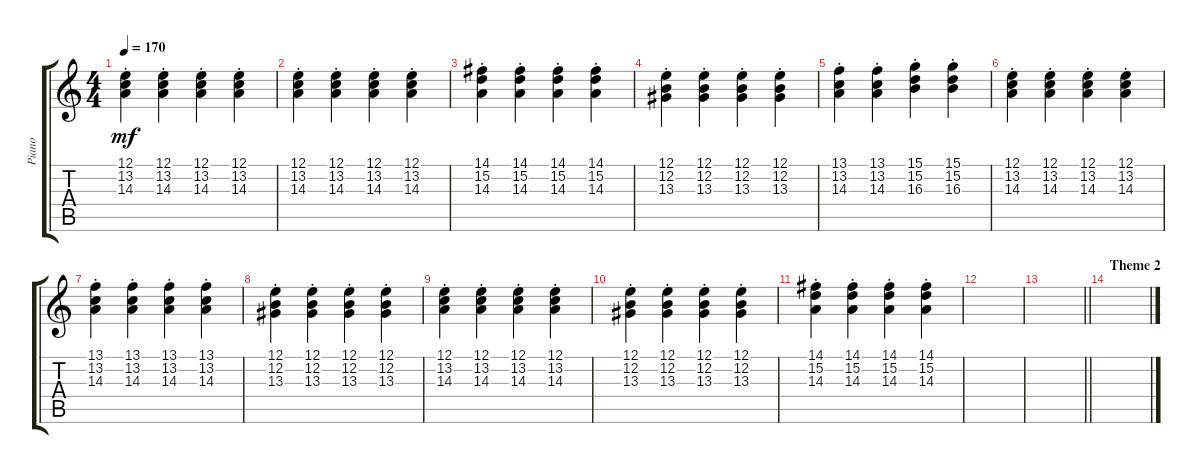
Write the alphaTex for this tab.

\track ("Piano" "Piano") {instrument honkytonkpiano}
\staff {score tabs}
\tuning (E4 B3 G3 D3 A2 E2) {hide}
\ts (4 4)
\tempo 170
\clef g2
\ks aminor
(12.1{st} 13.2{st} 14.3{st}).4{dy mf} (12.1{st} 13.2{st} 14.3{st}).4 (12.1{st} 13.2{st} 14.3{st}).4 (12.1{st} 13.2{st} 14.3{st}).4 |
(12.1{st} 13.2{st} 14.3{st}).4 (12.1{st} 13.2{st} 14.3{st}).4 (12.1{st} 13.2{st} 14.3{st}).4 (12.1{st} 13.2{st} 14.3{st}).4 |
(14.1{st} 15.2{st} 14.3{st}).4 (14.1{st} 15.2{st} 14.3{st}).4 (14.1{st} 15.2{st} 14.3{st}).4 (14.1{st} 15.2{st} 14.3{st}).4 |
(12.1{st} 12.2{st} 13.3{st}).4 (12.1{st} 12.2{st} 13.3{st}).4 (12.1{st} 12.2{st} 13.3{st}).4 (12.1{st} 12.2{st} 13.3{st}).4 |
(13.1{st} 13.2{st} 14.3{st}).4 (13.1{st} 13.2{st} 14.3{st}).4 (15.1{st} 15.2{st} 16.3{st}).4 (15.1{st} 15.2{st} 16.3{st}).4 |
(12.1{st} 13.2{st} 14.3{st}).4 (12.1{st} 13.2{st} 14.3{st}).4 (12.1{st} 13.2{st} 14.3{st}).4 (12.1{st} 13.2{st} 14.3{st}).4 |
(13.1{st} 13.2{st} 14.3{st}).4 (13.1{st} 13.2{st} 14.3{st}).4 (13.1{st} 13.2{st} 14.3{st}).4 (13.1{st} 13.2{st} 14.3{st}).4 |
(12.1{st} 12.2{st} 13.3{st}).4 (12.1{st} 12.2{st} 13.3{st}).4 (12.1{st} 12.2{st} 13.3{st}).4 (12.1{st} 12.2{st} 13.3{st}).4 |
(12.1{st} 13.2{st} 14.3{st}).4 (12.1{st} 13.2{st} 14.3{st}).4 (12.1{st} 13.2{st} 14.3{st}).4 (12.1{st} 13.2{st} 14.3{st}).4 |
(12.1{st} 12.2{st} 13.3{st}).4 (12.1{st} 12.2{st} 13.3{st}).4 (12.1{st} 12.2{st} 13.3{st}).4 (12.1{st} 12.2{st} 13.3{st}).4 |
(14.1{st} 15.2{st} 14.3{st}).4 (14.1{st} 15.2{st} 14.3{st}).4 (14.1{st} 15.2{st} 14.3{st}).4 (14.1{st} 15.2{st} 14.3{st}).4 |
|
\barLineRight lightlight
|
\section ("" "Theme 2")
